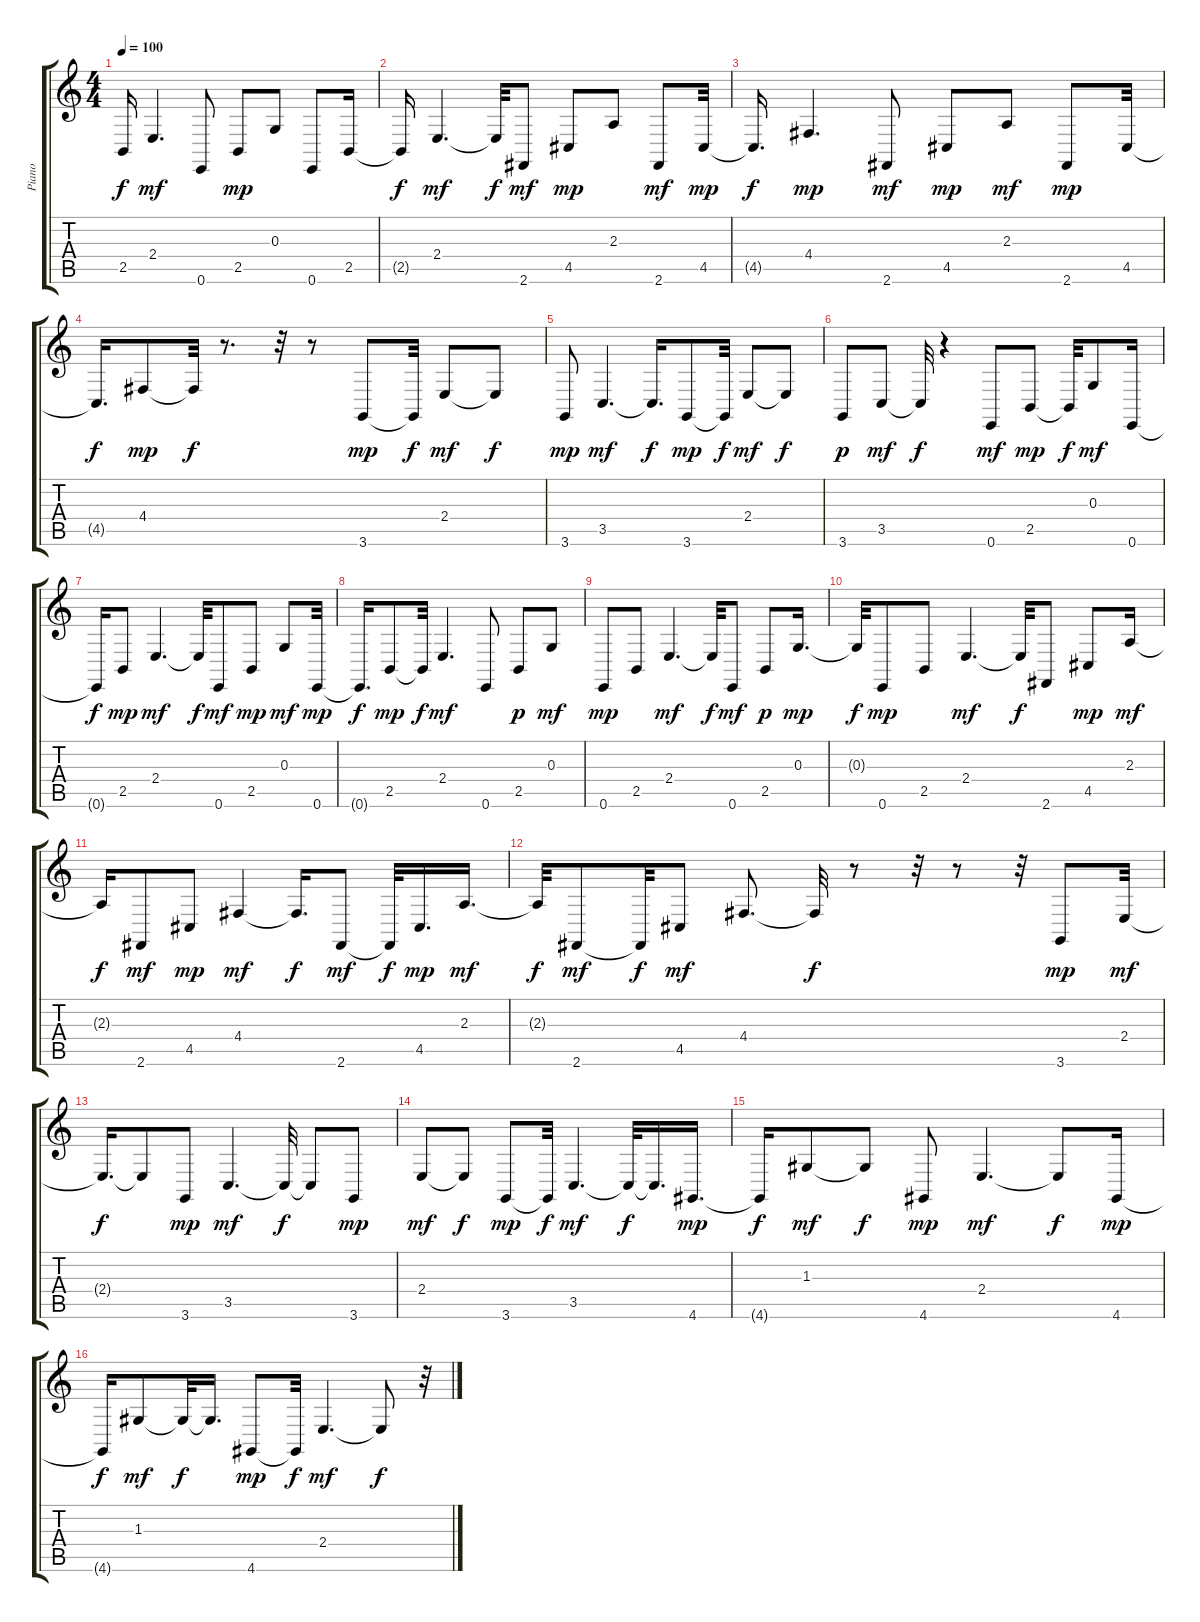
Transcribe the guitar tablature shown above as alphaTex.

\track ("Piano" "Piano") {instrument acousticgrandpiano}
\staff {score tabs}
\tuning (E4 B3 G3 D3 A2 E2) {hide}
\ts (4 4)
\tempo 100
\clef g2
\ks c
2.5{t}.16{dy f} 2.4.4{d dy mf} 0.6.8 2.5.8{dy mp} 0.3.8 0.6.8 2.5.16 |
2.5{t}.16{dy f} 2.4.4{d dy mf} 2.4{t}.32{dy f} 2.6.8{dy mf} 4.5.8{dy mp} 2.3.8 2.6.8{dy mf} 4.5.32{dy mp} |
4.5{t}.16{d dy f} 4.4.4{d dy mp} 2.6.8{dy mf} 4.5.8{dy mp} 2.3.8{dy mf} 2.6.8{dy mp} 4.5.32 |
4.5{t}.16{d dy f} 4.4.8{dy mp} 4.4{t}.32{dy f} r.8{d} r.32 r.8 3.6.8{dy mp} 3.6{t}.32{dy f} 2.4.8{dy mf} 2.4{t}.8{dy f} |
3.6.8{dy mp} 3.5.4{d dy mf} 3.5{t}.16{d dy f} 3.6.8{dy mp} 3.6{t}.32{dy f} 2.4.8{dy mf} 2.4{t}.8{dy f} |
3.6.8{dy p} 3.5.8{dy mf} 3.5{t}.32{dy f} r.4 0.6.8{dy mf} 2.5.8{dy mp} 2.5{t}.32{dy f} 0.3.8{dy mf} 0.6.16 |
0.6{t}.16{dy f} 2.5.8{dy mp} 2.4.4{d dy mf} 2.4{t}.32{dy f} 0.6.8{dy mf} 2.5.8{dy mp} 0.3.8{dy mf} 0.6.32{dy mp} |
0.6{t}.16{d dy f} 2.5.8{dy mp} 2.5{t}.32{dy f} 2.4.4{d dy mf} 0.6.8 2.5.8{dy p} 0.3.8{dy mf} |
0.6.8{dy mp} 2.5.8 2.4.4{d dy mf} 2.4{t}.32{dy f} 0.6.8{dy mf} 2.5.8{dy p} 0.3.16{d dy mp} |
0.3{t}.32{dy f} 0.6.8{dy mp} 2.5.8 2.4.4{d dy mf} 2.4{t}.32{dy f} 2.6.8 4.5.8{dy mp} 2.3.16{dy mf} |
2.3{t}.16{dy f} 2.6.8{dy mf} 4.5.8{dy mp} 4.4.4{dy mf} 4.4{t}.16{d dy f} 2.6.8{dy mf} 2.6{t}.32{dy f} 4.5.16{d dy mp} 2.3.16{d dy mf} |
2.3{t}.32{dy f} 2.6.8{dy mf} 2.6{t}.32{dy f} 4.5.8{dy mf} 4.4.8{d} 4.4{t}.32{dy f} r.8 r.32 r.8 r.32 3.6.8{dy mp} 2.4.32{dy mf} |
2.4{t}.16{d dy f} 2.4{t}.8 3.6.8{dy mp} 3.5.4{d dy mf} 3.5{t}.32{dy f} 3.5{t}.8 3.6.8{dy mp} |
2.4.8{dy mf} 2.4{t}.8{dy f} 3.6.8{dy mp} 3.6{t}.32{dy f} 3.5.4{d dy mf} 3.5{t}.32{dy f} 3.5{t}.16{d} 4.6.16{d dy mp} |
4.6{t}.16{dy f} 1.3.8{dy mf} 1.3{t}.8{dy f} 4.6.8{dy mp} 2.4.4{d dy mf} 2.4{t}.8{dy f} 4.6.16{dy mp} |
4.6{t}.16{dy f} 1.3.8{dy mf} 1.3{t}.32{dy f} 1.3{t}.16{d} 4.6.8{dy mp} 4.6{t}.32{dy f} 2.4.4{d dy mf} 2.4{t}.8{dy f} r.32
